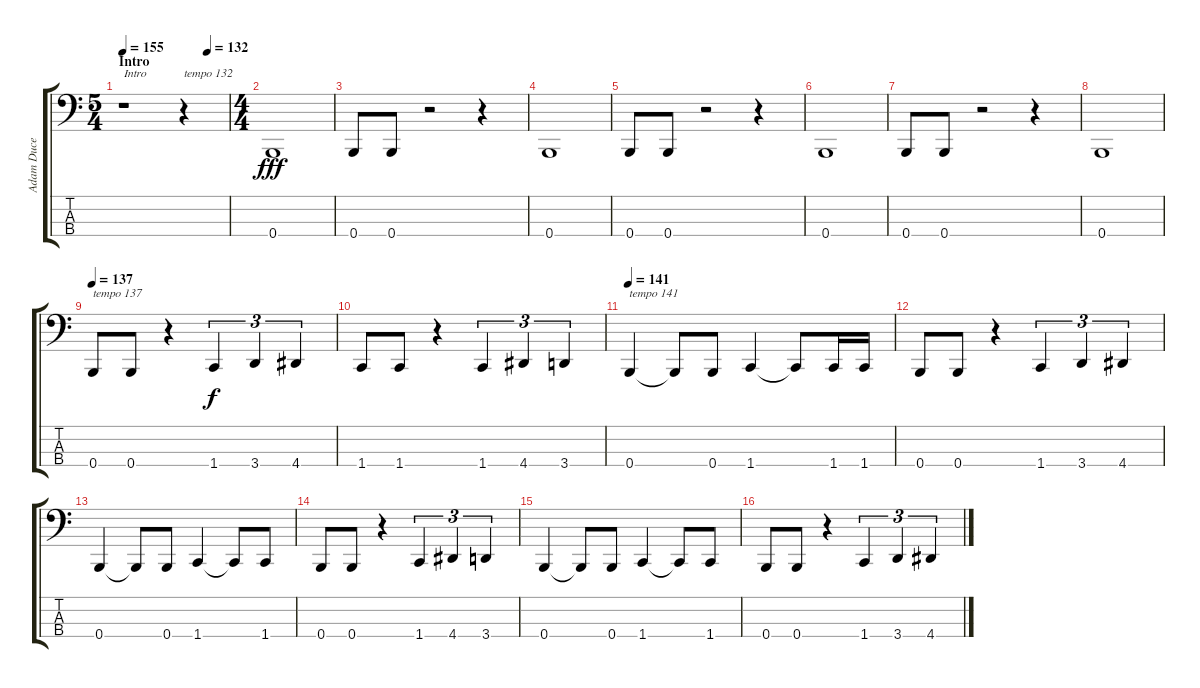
\track ("Adam Duce" "Adam Duce") {instrument electricbasspick}
\staff {score tabs}
\tuning (E2 B1 Gb1 B0) {hide}
\ts (5 4)
\section ("" "Intro")
\tempo 155
\tempo (132 0.8)
\tempo 148
\tempo 155
\clef f4
\ks c
r.1{txt "Intro" dy fff instrument electricbasspick} r.4{txt "tempo 132"} |
\ts (4 4)
0.4.1 |
0.4.8 0.4.8 r.2 r.4 |
0.4.1 |
0.4.8 0.4.8 r.2 r.4 |
0.4.1 |
0.4.8 0.4.8 r.2 r.4 |
0.4.1 |
\tempo 137
0.4.8{txt "tempo 137"} 0.4.8 r.4 1.4.4{tu (3 2) dy f} 3.4.4{tu (3 2)} 4.4.4{tu (3 2)} |
1.4.8 1.4.8 r.4 1.4.4{tu (3 2)} 4.4.4{tu (3 2)} 3.4.4{tu (3 2)} |
\tempo 141
0.4.4{txt "tempo 141"} 0.4{t}.8 0.4.8 1.4.4 1.4{t}.8 1.4.16 1.4.16 |
0.4.8 0.4.8 r.4 1.4.4{tu (3 2)} 3.4.4{tu (3 2)} 4.4.4{tu (3 2)} |
0.4.4 0.4{t}.8 0.4.8 1.4.4 1.4{t}.8 1.4.8 |
0.4.8 0.4.8 r.4 1.4.4{tu (3 2)} 4.4.4{tu (3 2)} 3.4.4{tu (3 2)} |
0.4.4 0.4{t}.8 0.4.8 1.4.4 1.4{t}.8 1.4.8 |
0.4.8 0.4.8 r.4 1.4.4{tu (3 2)} 3.4.4{tu (3 2)} 4.4.4{tu (3 2)}
